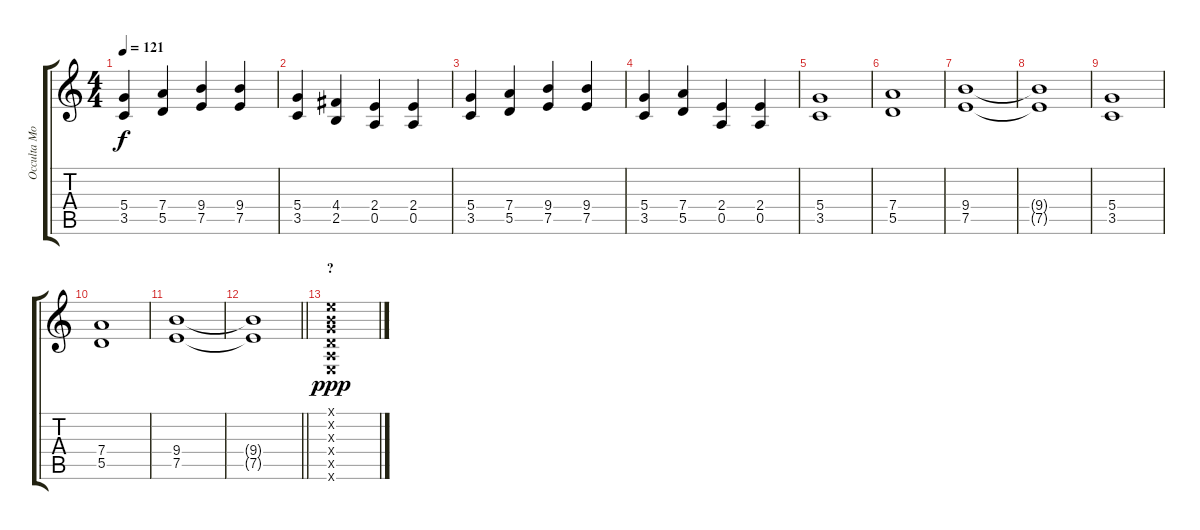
\track ("Occulta Mors" "Occulta Mo") {instrument distortionguitar}
\staff {score tabs}
\tuning (E4 B3 G3 D3 A2 E2) {hide}
\ts (4 4)
\tempo 121
\clef g2
\ks c
(5.4 3.5).4{dy f} (7.4 5.5).4 (9.4 7.5).4 (9.4 7.5).4 |
(5.4 3.5).4 (4.4 2.5).4 (2.4 0.5).4 (2.4 0.5).4 |
(5.4 3.5).4 (7.4 5.5).4 (9.4 7.5).4 (9.4 7.5).4 |
(5.4 3.5).4 (7.4 5.5).4 (2.4 0.5).4 (2.4 0.5).4 |
(5.4 3.5).1 |
(7.4 5.5).1 |
(9.4 7.5).1 |
(9.4{t} 7.5{t}).1 |
(5.4 3.5).1 |
(7.4 5.5).1 |
(9.4 7.5).1 |
\barLineRight lightlight
(9.4{t} 7.5{t}).1 |
\section ("" "?")
(0.1{x} 0.2{x} 0.3{x} 0.4{x} 0.5{x} 0.6{x}).1{dy ppp}
